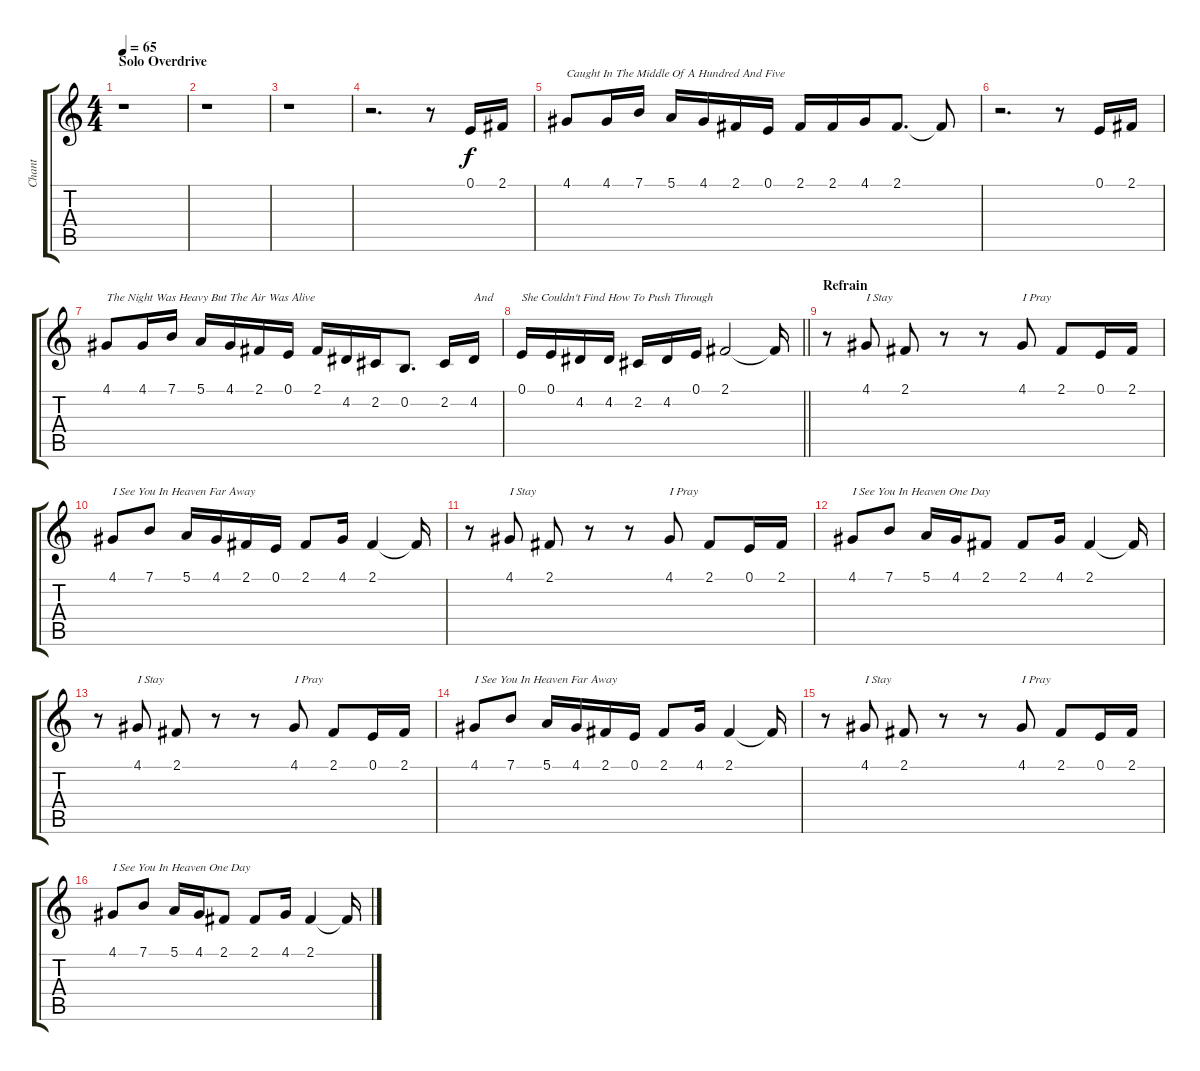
\track ("Chant" "Chant") {instrument synthvoice}
\staff {score tabs}
\tuning (E4 B3 G3 D3 A2 E2) {hide}
\ts (4 4)
\section ("" "Solo Overdrive")
\tempo 65
\clef g2
\ks c
r.1{dy f} |
r.1 |
r.1 |
r.2{d} r.8 0.1.16 2.1.16 |
4.1.8{txt "Caught In The Middle Of A Hundred And Five"} 4.1.16 7.1.16 5.1.16 4.1.16 2.1.16 0.1.16 2.1.16 2.1.16 4.1.16 2.1.8{d} 2.1{t}.8 |
r.2{d} r.8 0.1.16 2.1.16 |
4.1.8{txt "The Night Was Heavy But The Air Was Alive"} 4.1.16 7.1.16 5.1.16 4.1.16 2.1.16 0.1.16 2.1.16 4.2.16 2.2.16 0.2.8{d} 2.2.16 4.2.16{txt "And"} |
\barLineRight lightlight
0.1.16{txt "She Couldn't Find How To Push Through"} 0.1.16 4.2.16 4.2.16 2.2.16 4.2.16 0.1.16 2.1.2 2.1{t}.16 |
\section ("" "Refrain")
r.8 4.1.8{txt "I Stay"} 2.1.8 r.8 r.8 4.1.8{txt "I Pray"} 2.1.8 0.1.16 2.1.16 |
4.1.8{txt "I See You In Heaven Far Away"} 7.1.8 5.1.16 4.1.16 2.1.16 0.1.16 2.1.8 4.1.16 2.1.4 2.1{t}.16 |
r.8 4.1.8{txt "I Stay"} 2.1.8 r.8 r.8 4.1.8{txt "I Pray"} 2.1.8 0.1.16 2.1.16 |
4.1.8{txt "I See You In Heaven One Day"} 7.1.8 5.1.16 4.1.16 2.1.8 2.1.8 4.1.16 2.1.4 2.1{t}.16 |
r.8 4.1.8{txt "I Stay"} 2.1.8 r.8 r.8 4.1.8{txt "I Pray"} 2.1.8 0.1.16 2.1.16 |
4.1.8{txt "I See You In Heaven Far Away"} 7.1.8 5.1.16 4.1.16 2.1.16 0.1.16 2.1.8 4.1.16 2.1.4 2.1{t}.16 |
r.8 4.1.8{txt "I Stay"} 2.1.8 r.8 r.8 4.1.8{txt "I Pray"} 2.1.8 0.1.16 2.1.16 |
4.1.8{txt "I See You In Heaven One Day"} 7.1.8 5.1.16 4.1.16 2.1.8 2.1.8 4.1.16 2.1.4 2.1{t}.16
